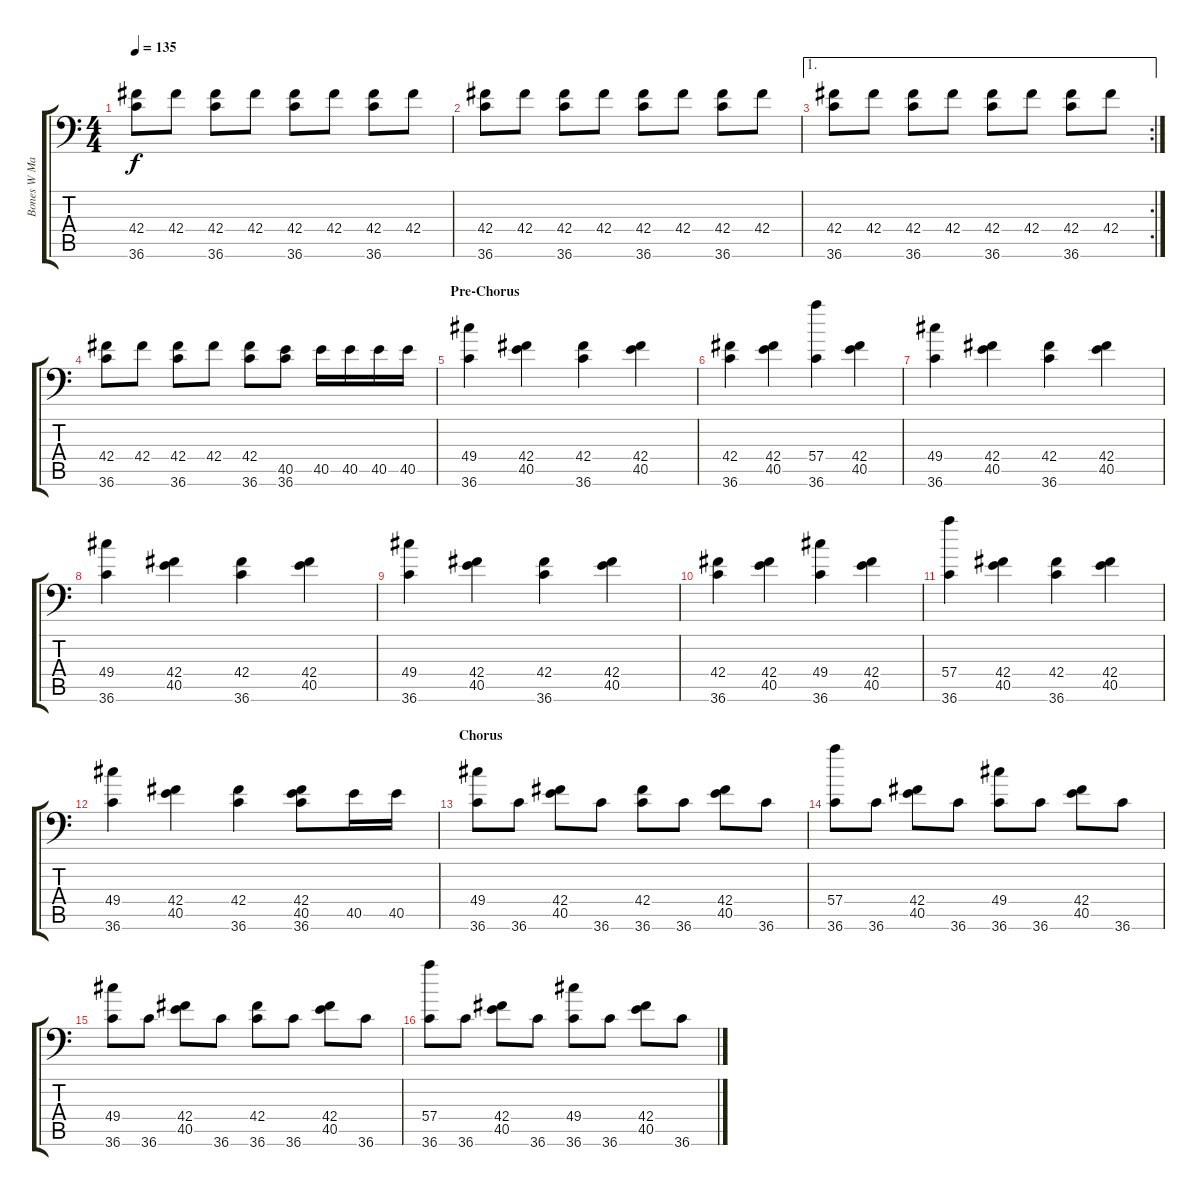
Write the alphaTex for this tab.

\track ("Bones W Machine" "Bones W Ma") {instrument acousticgrandpiano}
\staff {score tabs}
\tuning (C-1 C-1 C-1 C-1 C-1 C-1) {hide}
\ts (4 4)
\tempo 135
\clef f4
\ks c
(42.4 36.6).8{dy f} 42.4.8 (42.4 36.6).8 42.4.8 (42.4 36.6).8 42.4.8 (42.4 36.6).8 42.4.8 |
(42.4 36.6).8 42.4.8 (42.4 36.6).8 42.4.8 (42.4 36.6).8 42.4.8 (42.4 36.6).8 42.4.8 |
\ae 1
\rc 2
(42.4 36.6).8 42.4.8 (42.4 36.6).8 42.4.8 (42.4 36.6).8 42.4.8 (42.4 36.6).8 42.4.8 |
(42.4 36.6).8 42.4.8 (42.4 36.6).8 42.4.8 (42.4 36.6).8 (40.5 36.6).8 40.5.16 40.5.16 40.5.16 40.5.16 |
\section ("" "Pre-Chorus")
(49.4 36.6).4 (42.4 40.5).4 (42.4 36.6).4 (42.4 40.5).4 |
(42.4 36.6).4 (42.4 40.5).4 (57.4 36.6).4 (42.4 40.5).4 |
(49.4 36.6).4 (42.4 40.5).4 (42.4 36.6).4 (42.4 40.5).4 |
(49.4 36.6).4 (42.4 40.5).4 (42.4 36.6).4 (42.4 40.5).4 |
(49.4 36.6).4 (42.4 40.5).4 (42.4 36.6).4 (42.4 40.5).4 |
(42.4 36.6).4 (42.4 40.5).4 (49.4 36.6).4 (42.4 40.5).4 |
(57.4 36.6).4 (42.4 40.5).4 (42.4 36.6).4 (42.4 40.5).4 |
(49.4 36.6).4 (42.4 40.5).4 (42.4 36.6).4 (42.4 40.5 36.6).8 40.5.16 40.5.16 |
\section ("" "Chorus")
(49.4 36.6).8 36.6.8 (42.4 40.5).8 36.6.8 (42.4 36.6).8 36.6.8 (42.4 40.5).8 36.6.8 |
(57.4 36.6).8 36.6.8 (42.4 40.5).8 36.6.8 (49.4 36.6).8 36.6.8 (42.4 40.5).8 36.6.8 |
(49.4 36.6).8 36.6.8 (42.4 40.5).8 36.6.8 (42.4 36.6).8 36.6.8 (42.4 40.5).8 36.6.8 |
(57.4 36.6).8 36.6.8 (42.4 40.5).8 36.6.8 (49.4 36.6).8 36.6.8 (42.4 40.5).8 36.6.8
